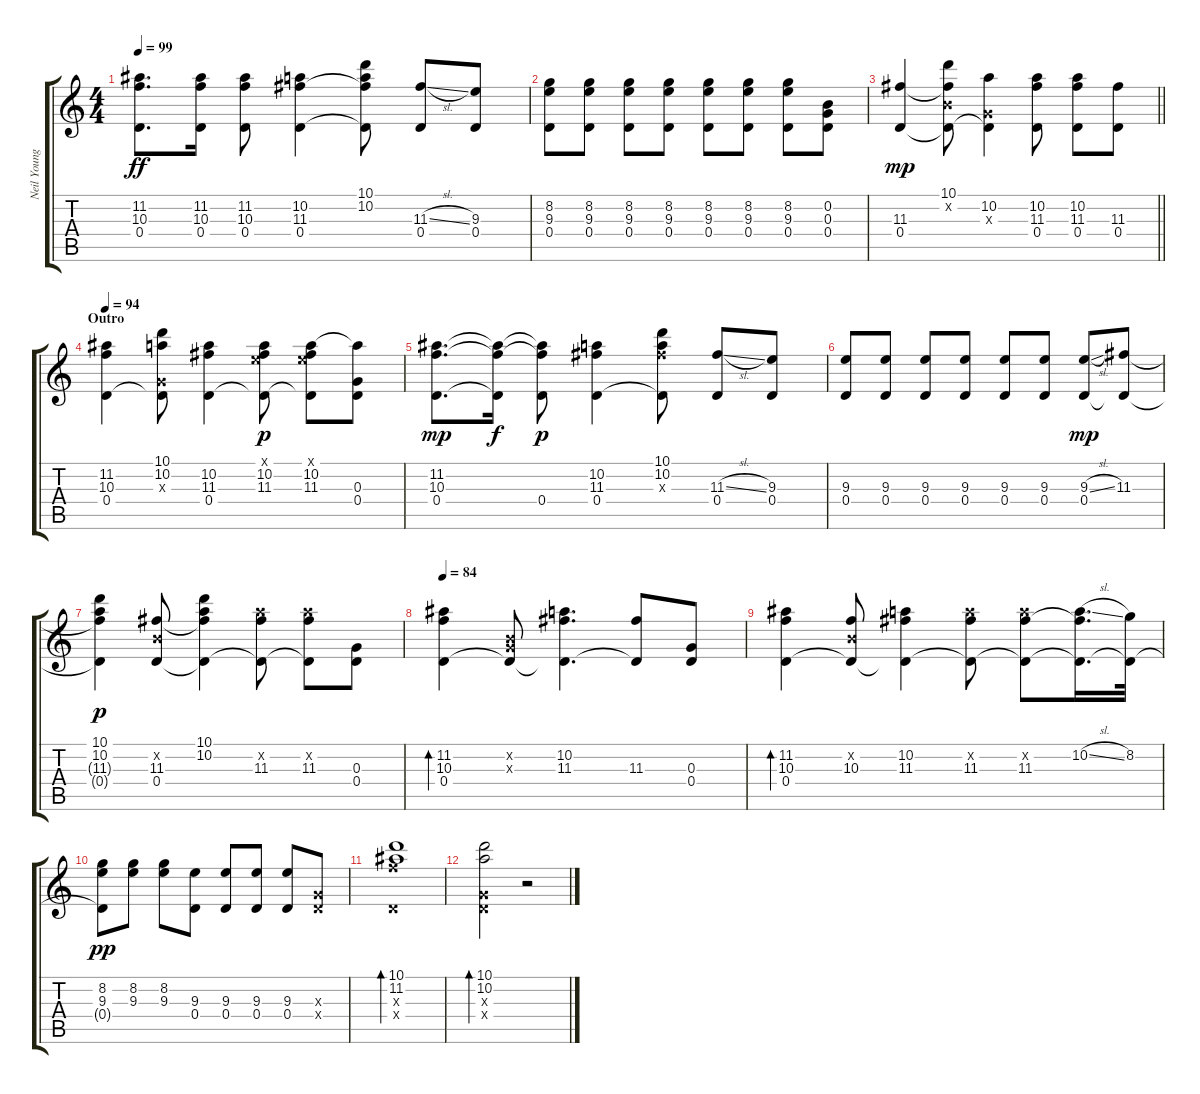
\track ("Neil Young (Rythm)" "Neil Young") {instrument electricguitarjazz}
\staff {score tabs}
\tuning (E4 B3 G3 D3 A2 E2) {hide}
\ts (4 4)
\tempo 99
\clef g2
\ks c
(11.2 10.3 0.4).8{d dy ff} (11.2 10.3 0.4).16 (11.2 10.3 0.4).8 (10.2 11.3 0.4).4 (10.1 10.2 11.3{t} 0.4{t}).8 (11.3{sl} 0.4).8 (9.3 0.4).8 |
(8.2 9.3 0.4).8 (8.2 9.3 0.4).8 (8.2 9.3 0.4).8 (8.2 9.3 0.4).8 (8.2 9.3 0.4).8 (8.2 9.3 0.4).8 (8.2 9.3 0.4).8 (0.2 0.3 0.4).8 |
\barLineRight lightlight
(11.3 0.4).4{dy mp} (10.1 0.2{x} 11.3{t} 0.4{t}).8 (10.2 0.3{x} 0.4{t}).4 (10.2 11.3 0.4).8 (10.2 11.3 0.4).8 (11.3 0.4).8 |
\section ("" "Outro")
\tempo 94
(11.2 10.3 0.4).4 (10.1 10.2 0.3{x} 0.4{t}).8 (10.2 11.3 0.4).4 (0.1{x} 10.2 11.3 0.4{t}).8{dy p} (0.1{x} 10.2 11.3 0.4{t}).8 (10.2{t} 0.3 0.4).8 |
(11.2 10.3 0.4).8{d dy mp} (11.2{t} 10.3{t} 0.4{t}).16{dy f} (11.2{t} 10.3{t} 0.4).8{dy p} (10.2 11.3 0.4).4 (10.1 10.2 11.3{x} 0.4{t}).8 (11.3{sl} 0.4).8 (9.3 0.4).8 |
(9.3 0.4).8 (9.3 0.4).8 (9.3 0.4).8 (9.3 0.4).8 (9.3 0.4).8 (9.3 0.4).8 (9.3{sl} 0.4).8{dy mp} (11.3 0.4{t}).8 |
(10.1 10.2 11.3{t} 0.4{t}).4{dy p} (0.2{x} 11.3 0.4).8 (10.1 10.2 11.3{t} 0.4{t}).4 (10.2{x} 11.3 0.4{t}).8 (10.2{x} 11.3 0.4{t}).8 (0.3 0.4).8 |
\tempo 84
(11.2 10.3 0.4).4{bd 60} (0.2{x} 0.3{x} 0.4{t}).8 (10.2 11.3 0.4{t}).4{d} (11.3 0.4{t}).8 (0.3 0.4).8 |
(11.2 10.3 0.4).4{bd 60} (0.2{x} 10.3 0.4{t}).8 (10.2 11.3 0.4{t}).4 (10.2{x} 11.3 0.4{t}).8 (10.2{x} 11.3 0.4{t}).8 (10.2{sl} 11.3{t} 0.4{t}).16{d} (8.2 0.4{t}).32 |
(8.2 9.3 0.4{t}).8{dy pp} (8.2 9.3).8 (8.2 9.3).8 (9.3 0.4).8 (9.3 0.4).8 (9.3 0.4).8 (9.3 0.4).8 (0.3{x} 0.4{x}).8 |
(10.1 11.2 10.3{x} 0.4{x}).1{bd 240} |
(10.1 10.2 0.3{x} 0.4{x}).2{bd 240} r.2
